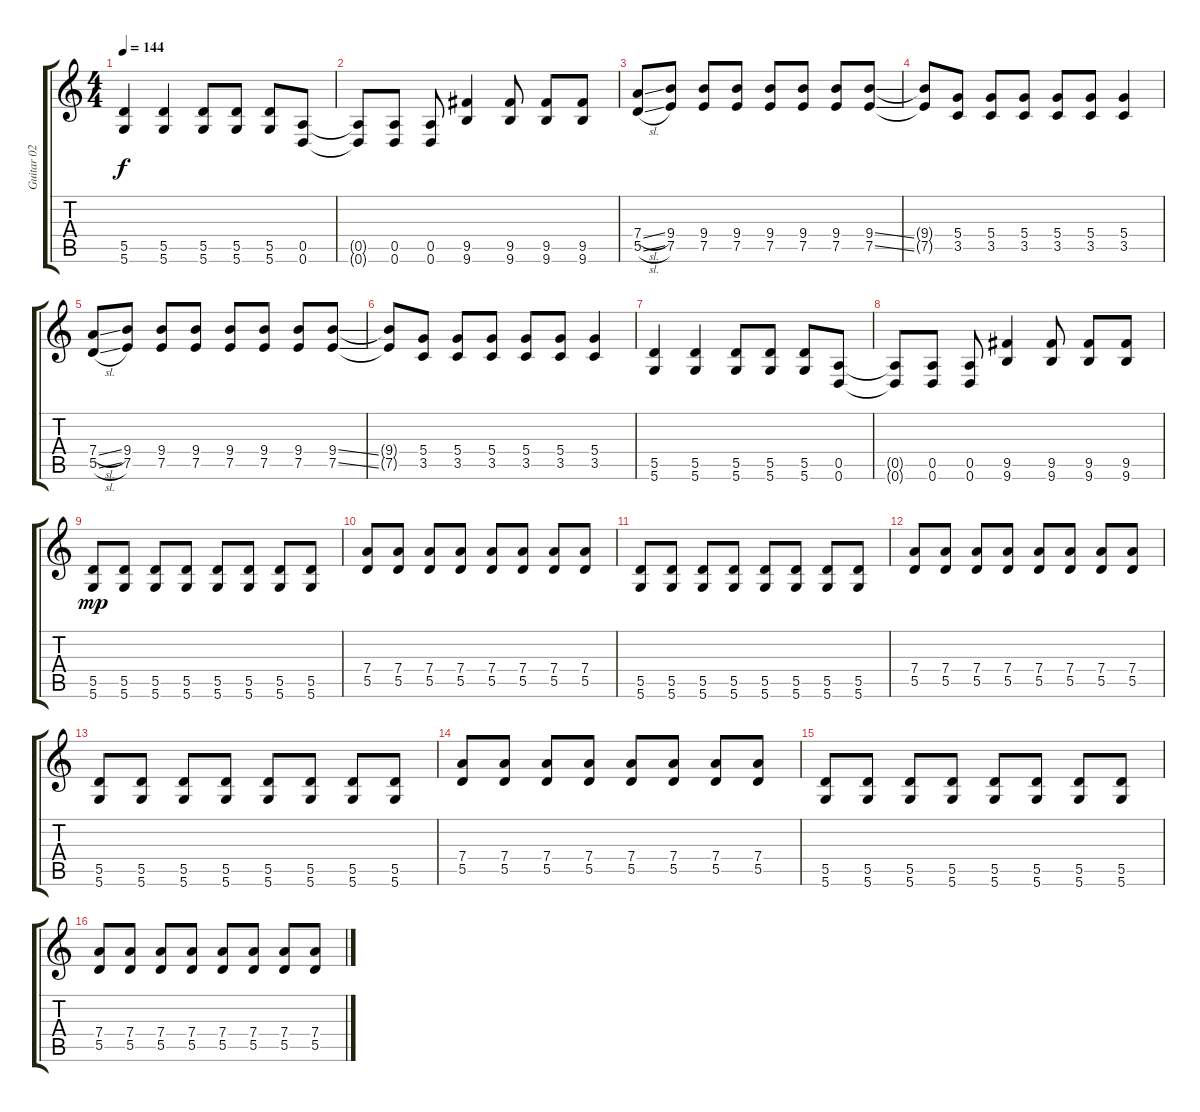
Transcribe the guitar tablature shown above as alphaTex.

\track ("Guitar 02" "Guitar 02") {instrument distortionguitar}
\staff {score tabs}
\tuning (E4 B3 G3 D3 A2 D2) {hide}
\ts (4 4)
\tempo 144
\clef g2
\ks c
(5.5 5.6).4{dy f} (5.5 5.6).4 (5.5 5.6).8 (5.5 5.6).8 (5.5 5.6).8 (0.5 0.6).8 |
(0.5{t} 0.6{t}).8 (0.5 0.6).8 (0.5 0.6).8 (9.5 9.6).4 (9.5 9.6).8 (9.5 9.6).8 (9.5 9.6).8 |
(7.4{sl} 5.5{sl}).8 (9.4 7.5).8 (9.4 7.5).8 (9.4 7.5).8 (9.4 7.5).8 (9.4 7.5).8 (9.4 7.5).8 (9.4{ss} 7.5{ss}).8 |
(9.4{t} 7.5{t}).8 (5.4 3.5).8 (5.4 3.5).8 (5.4 3.5).8 (5.4 3.5).8 (5.4 3.5).8 (5.4 3.5).4 |
(7.4{sl} 5.5{sl}).8 (9.4 7.5).8 (9.4 7.5).8 (9.4 7.5).8 (9.4 7.5).8 (9.4 7.5).8 (9.4 7.5).8 (9.4{ss} 7.5{ss}).8 |
(9.4{t} 7.5{t}).8 (5.4 3.5).8 (5.4 3.5).8 (5.4 3.5).8 (5.4 3.5).8 (5.4 3.5).8 (5.4 3.5).4 |
(5.5 5.6).4 (5.5 5.6).4 (5.5 5.6).8 (5.5 5.6).8 (5.5 5.6).8 (0.5 0.6).8 |
(0.5{t} 0.6{t}).8 (0.5 0.6).8 (0.5 0.6).8 (9.5 9.6).4 (9.5 9.6).8 (9.5 9.6).8 (9.5 9.6).8 |
(5.5 5.6).8{dy mp} (5.5 5.6).8 (5.5 5.6).8 (5.5 5.6).8 (5.5 5.6).8 (5.5 5.6).8 (5.5 5.6).8 (5.5 5.6).8 |
(7.4 5.5).8 (7.4 5.5).8 (7.4 5.5).8 (7.4 5.5).8 (7.4 5.5).8 (7.4 5.5).8 (7.4 5.5).8 (7.4 5.5).8 |
(5.5 5.6).8 (5.5 5.6).8 (5.5 5.6).8 (5.5 5.6).8 (5.5 5.6).8 (5.5 5.6).8 (5.5 5.6).8 (5.5 5.6).8 |
(7.4 5.5).8 (7.4 5.5).8 (7.4 5.5).8 (7.4 5.5).8 (7.4 5.5).8 (7.4 5.5).8 (7.4 5.5).8 (7.4 5.5).8 |
(5.5 5.6).8 (5.5 5.6).8 (5.5 5.6).8 (5.5 5.6).8 (5.5 5.6).8 (5.5 5.6).8 (5.5 5.6).8 (5.5 5.6).8 |
(7.4 5.5).8 (7.4 5.5).8 (7.4 5.5).8 (7.4 5.5).8 (7.4 5.5).8 (7.4 5.5).8 (7.4 5.5).8 (7.4 5.5).8 |
(5.5 5.6).8 (5.5 5.6).8 (5.5 5.6).8 (5.5 5.6).8 (5.5 5.6).8 (5.5 5.6).8 (5.5 5.6).8 (5.5 5.6).8 |
(7.4 5.5).8 (7.4 5.5).8 (7.4 5.5).8 (7.4 5.5).8 (7.4 5.5).8 (7.4 5.5).8 (7.4 5.5).8 (7.4 5.5).8
